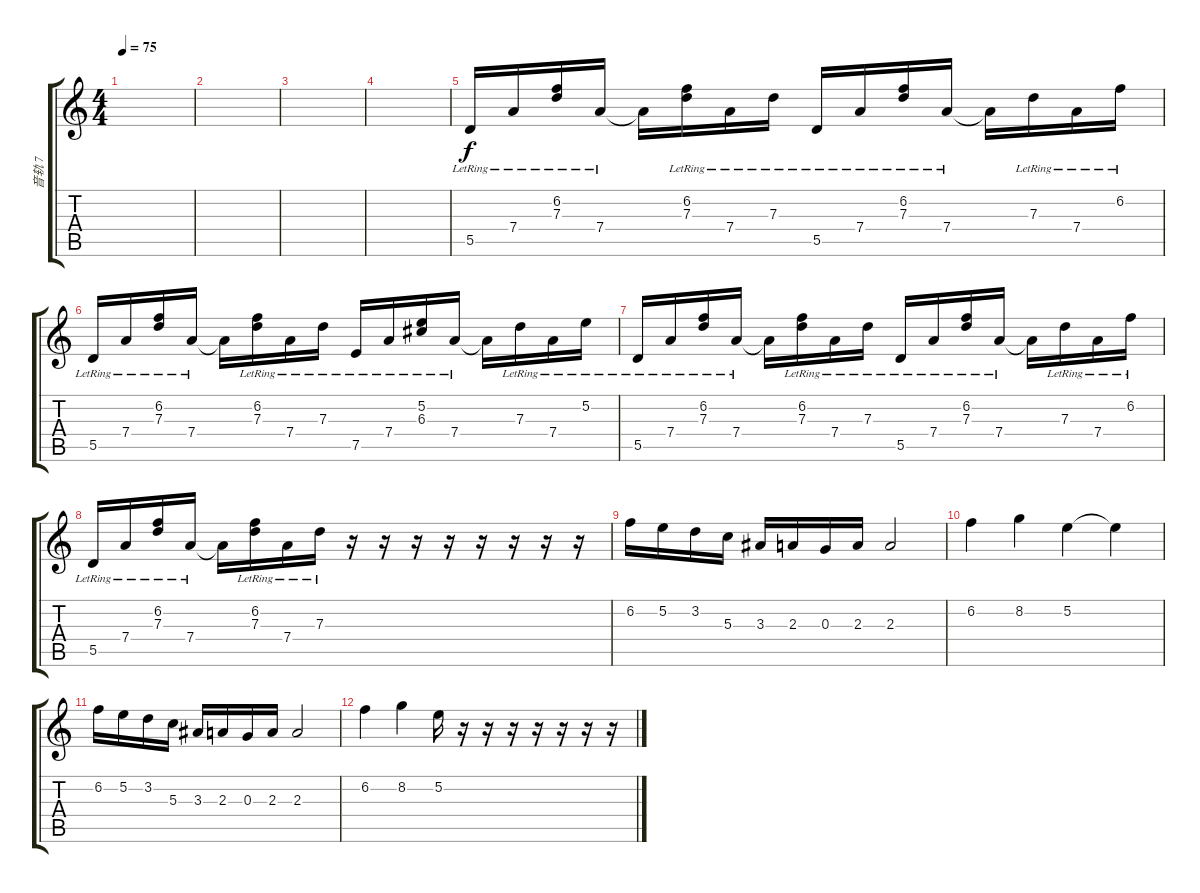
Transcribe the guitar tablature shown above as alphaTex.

\track ("音轨 7" "音轨 7") {instrument acousticguitarnylon}
\staff {score tabs}
\tuning (E4 B3 G3 D3 A2 E2) {hide}
\ts (4 4)
\tempo 75
\clef g2
\ks c
|
|
|
|
5.5{lr}.16{instrument acousticguitarnylon} 7.4{lr}.16 (6.2{lr} 7.3{lr}).16 7.4{lr}.16 7.4{t}.16 (6.2{lr} 7.3{lr}).16 7.4{lr}.16 7.3{lr}.16 5.5{lr}.16 7.4{lr}.16 (6.2{lr} 7.3{lr}).16 7.4{lr}.16 7.4{t}.16 7.3{lr}.16 7.4{lr}.16 6.2{lr}.16 |
5.5{lr}.16 7.4{lr}.16 (6.2{lr} 7.3{lr}).16 7.4{lr}.16 7.4{t}.16 (6.2{lr} 7.3{lr}).16 7.4{lr}.16 7.3{lr}.16 7.5{lr}.16 7.4{lr}.16 (5.2{lr} 6.3{lr}).16 7.4{lr}.16 7.4{t}.16 7.3{lr}.16 7.4{lr}.16 5.2{lr}.16 |
5.5{lr}.16 7.4{lr}.16 (6.2{lr} 7.3{lr}).16 7.4{lr}.16 7.4{t}.16 (6.2{lr} 7.3{lr}).16 7.4{lr}.16 7.3{lr}.16 5.5{lr}.16 7.4{lr}.16 (6.2{lr} 7.3{lr}).16 7.4{lr}.16 7.4{t}.16 7.3{lr}.16 7.4{lr}.16 6.2{lr}.16 |
5.5{lr}.16 7.4{lr}.16 (6.2{lr} 7.3{lr}).16 7.4{lr}.16 7.4{t}.16 (6.2{lr} 7.3{lr}).16 7.4{lr}.16 7.3{lr}.16 r.16 r.16 r.16 r.16 r.16 r.16 r.16 r.16 |
6.2.16{volume 16 instrument overdrivenguitar} 5.2.16 3.2.16 5.3.16 3.3.16 2.3.16 0.3.16 2.3.16 2.3.2 |
6.2.4 8.2.4 5.2.4 5.2{t}.4 |
6.2.16{volume 16 instrument overdrivenguitar} 5.2.16 3.2.16 5.3.16 3.3.16 2.3.16 0.3.16 2.3.16 2.3.2 |
6.2.4 8.2.4 5.2.16 r.16 r.16 r.16 r.16 r.16 r.16 r.16
